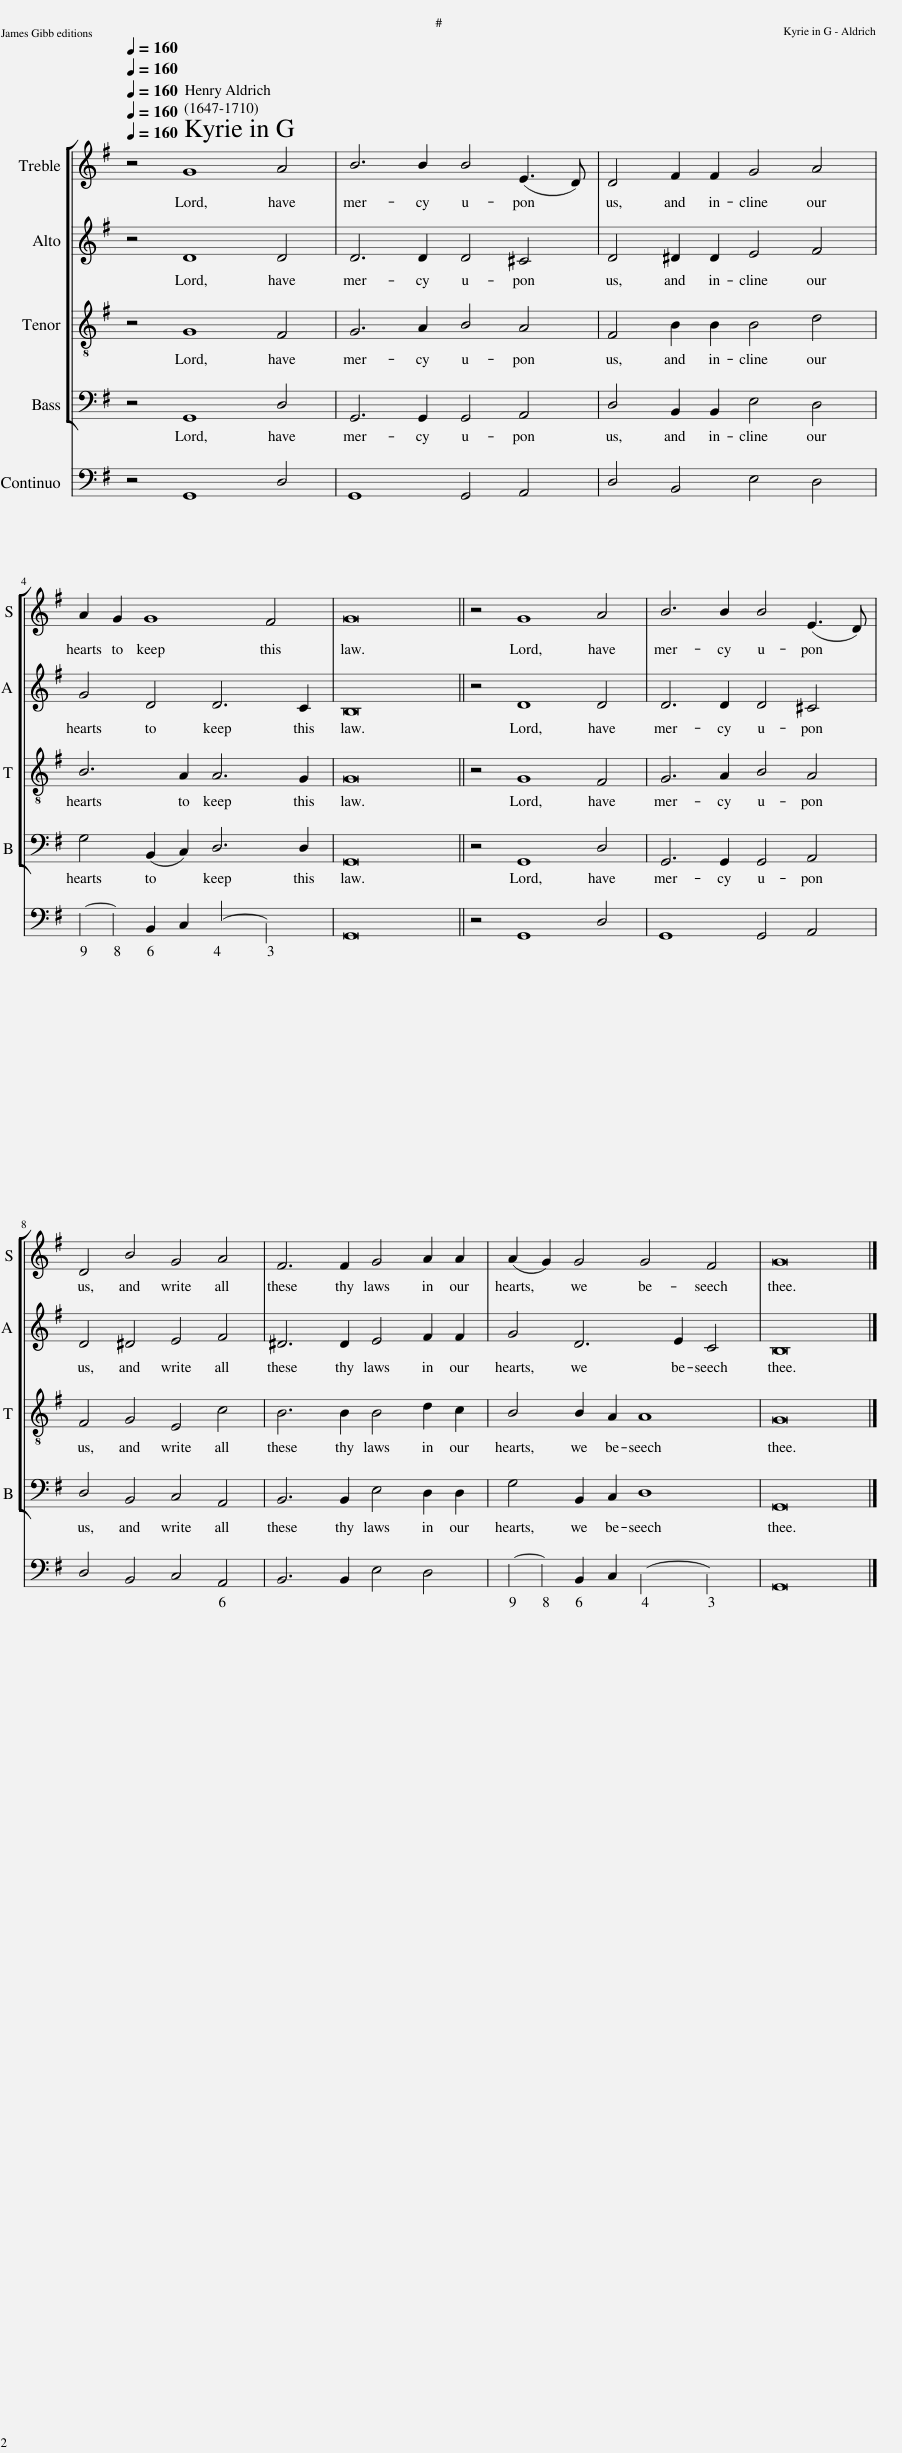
X:1
%%score [ 1 2 3 4 ] 5
L:1/8
Q:1/4=160
M:none
I:linebreak $
K:G
V:1 treble
V:2 treble
V:3 treble-8
V:4 bass
V:5 bass
V:1
 z4 G8 A4 | B6 B2 B4 (E3 D) | D4 F2 F2 G4 A4 |$ A2 G2 G8 F4 | G16 || %5
 z4 G8 A4 | B6 B2 B4 (E3 D) |$ D4 B4 G4 A4 | F6 F2 G4 A2 A2 | (A2 G2) G4 G4 F4 | %10
 G16 |] %11
V:2
 z4 D8 D4 | D6 D2 D4 ^C4 | D4 ^D2 D2 E4 F4 |$ G4 D4 D6 C2 | B,16 || %5
 z4 D8 D4 | D6 D2 D4 ^C4 |$ D4 ^D4 E4 F4 | ^D6 D2 E4 F2 F2 | G4 D6 E2 C4 | %10
 B,16 |] %11
V:3
 z4 G8 F4 | G6 A2 B4 A4 | F4 B2 B2 B4 d4 |$ B6 A2 A6 G2 | G16 || %5
 z4 G8 F4 | G6 A2 B4 A4 |$ F4 G4 E4 c4 | B6 B2 B4 d2 c2 | B4 B2 A2 A8 | %10
 G16 |] %11
V:4
 z4 G,,8 D,4 | G,,6 G,,2 G,,4 A,,4 | D,4 B,,2 B,,2 E,4 D,4 |$ G,4 (B,,2 C,2) D,6 D,2 | G,,16 || %5
 z4 G,,8 D,4 | G,,6 G,,2 G,,4 A,,4 |$ D,4 B,,4 C,4 A,,4 | B,,6 B,,2 E,4 D,2 D,2 | G,4 B,,2 C,2 D,8 | %10
 G,,16 |] %11
V:5
 z4 G,,8 D,4 | G,,8 G,,4 A,,4 | D,4 B,,4 E,4 D,4 |$ x2- x2 B,,2 C,2 x4- x4 | G,,16 || %5
 z4 G,,8 D,4 | G,,8 G,,4 A,,4 |$ D,4 B,,4 C,4 A,,4 | B,,6 B,,2 E,4 D,4 | x2- x2 B,,2 C,2 x4- x4 | %10
 G,,16 |] %11
